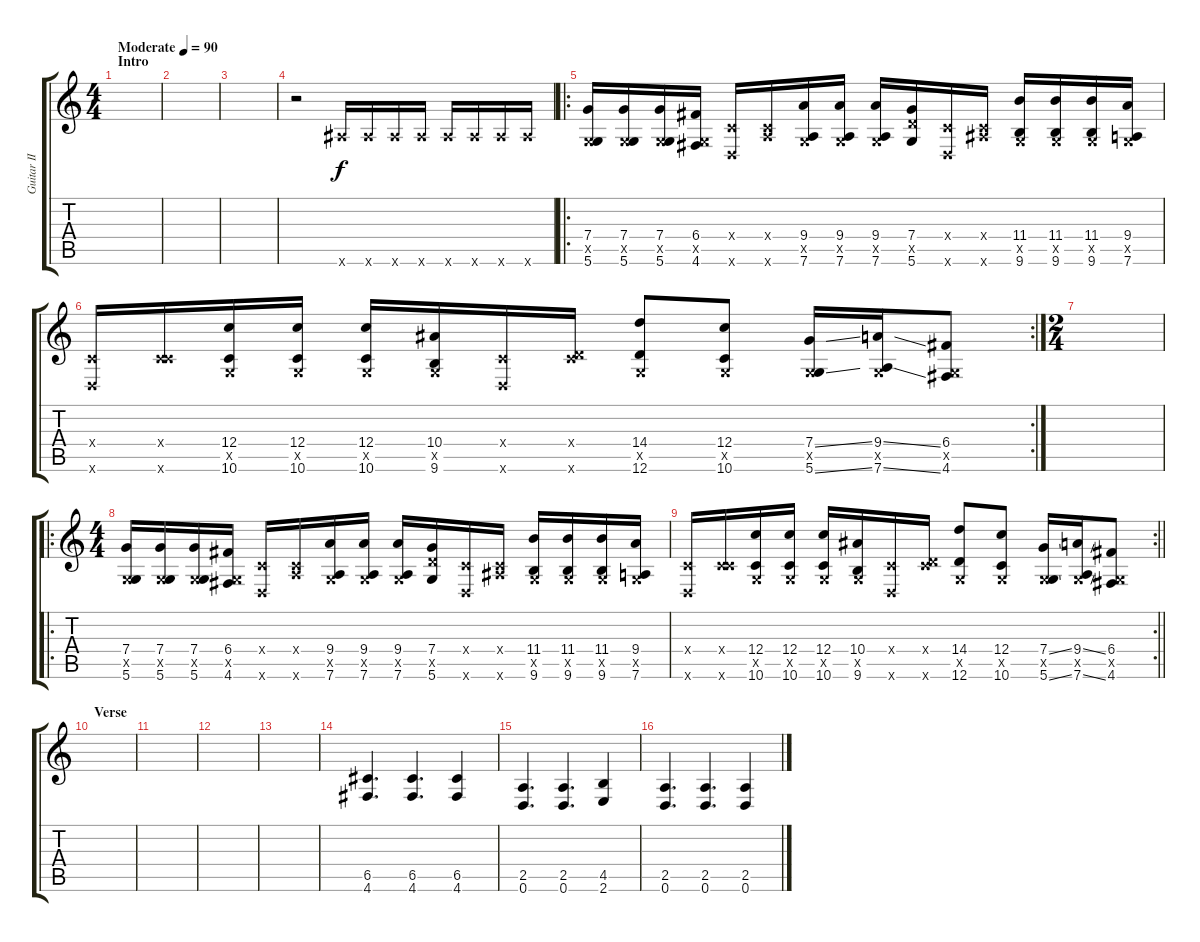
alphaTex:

\track ("Guitar II" "Guitar II") {instrument distortionguitar}
\staff {score tabs}
\tuning (D4 A3 F3 C3 G2 D2) {hide}
\ts (4 4)
\section ("" "Intro")
\tempo (90 "Moderate")
\clef g2
\ks c
|
|
|
r.2{volume 0} 8.6{x}.16{volume 12} 8.6{x}.16 8.6{x}.16 8.6{x}.16 8.6{x}.16 8.6{x}.16 8.6{x}.16 8.6{x}.16 |
\ro
(7.4 0.5{x} 5.6).16 (7.4 0.5{x} 5.6).16 (7.4 0.5{x} 5.6).16 (6.4 0.5{x} 4.6).16 (0.4{x} 0.6{x}).16 (0.4{x} 7.6{x}).16 (9.4 0.5{x} 7.6).16 (9.4 0.5{x} 7.6).16 (9.4 0.5{x} 7.6).16 (7.4 7.5{x} 5.6).16 (0.4{x} 0.6{x}).16 (0.4{x} 8.6{x}).16 (11.4 0.5{x} 9.6).16 (11.4 0.5{x} 9.6).16 (11.4 0.5{x} 9.6).16 (9.4 0.5{x} 7.6).16 |
\rc 2
(0.4{x} 0.6{x}).16 (0.4{x} 10.6{x}).16 (12.4 0.5{x} 10.6).16 (12.4 0.5{x} 10.6).16 (12.4 0.5{x} 10.6).16 (10.4 0.5{x} 9.6).16 (0.4{x} 0.6{x}).16 (0.4{x} 12.6{x}).16 (14.4 0.5{x} 12.6).8 (12.4 0.5{x} 10.6).8 (7.4{ss} 0.5{x} 5.6{ss}).16 (9.4{ss} 0.5{x} 7.6{ss}).16 (6.4 0.5{x} 4.6).8 |
\ts (2 4)
|
\ro
\ts (4 4)
(7.4 0.5{x} 5.6).16 (7.4 0.5{x} 5.6).16 (7.4 0.5{x} 5.6).16 (6.4 0.5{x} 4.6).16 (0.4{x} 0.6{x}).16 (0.4{x} 7.6{x}).16 (9.4 0.5{x} 7.6).16 (9.4 0.5{x} 7.6).16 (9.4 0.5{x} 7.6).16 (7.4 7.5{x} 5.6).16 (0.4{x} 0.6{x}).16 (0.4{x} 8.6{x}).16 (11.4 0.5{x} 9.6).16 (11.4 0.5{x} 9.6).16 (11.4 0.5{x} 9.6).16 (9.4 0.5{x} 7.6).16 |
\rc 2
\barLineRight lightlight
(0.4{x} 0.6{x}).16 (0.4{x} 10.6{x}).16 (12.4 0.5{x} 10.6).16 (12.4 0.5{x} 10.6).16 (12.4 0.5{x} 10.6).16 (10.4 0.5{x} 9.6).16 (0.4{x} 0.6{x}).16 (0.4{x} 12.6{x}).16 (14.4 0.5{x} 12.6).8 (12.4 0.5{x} 10.6).8 (7.4{ss} 0.5{x} 5.6{ss}).16 (9.4{ss} 0.5{x} 7.6{ss}).16 (6.4 0.5{x} 4.6).8 |
\section ("" "Verse")
|
|
|
|
(6.5 4.6).4{d} (6.5 4.6).4{d} (6.5 4.6).4 |
(2.5 0.6).4{d} (2.5 0.6).4{d} (4.5 2.6).4 |
(2.5 0.6).4{d} (2.5 0.6).4{d} (2.5 0.6).4
